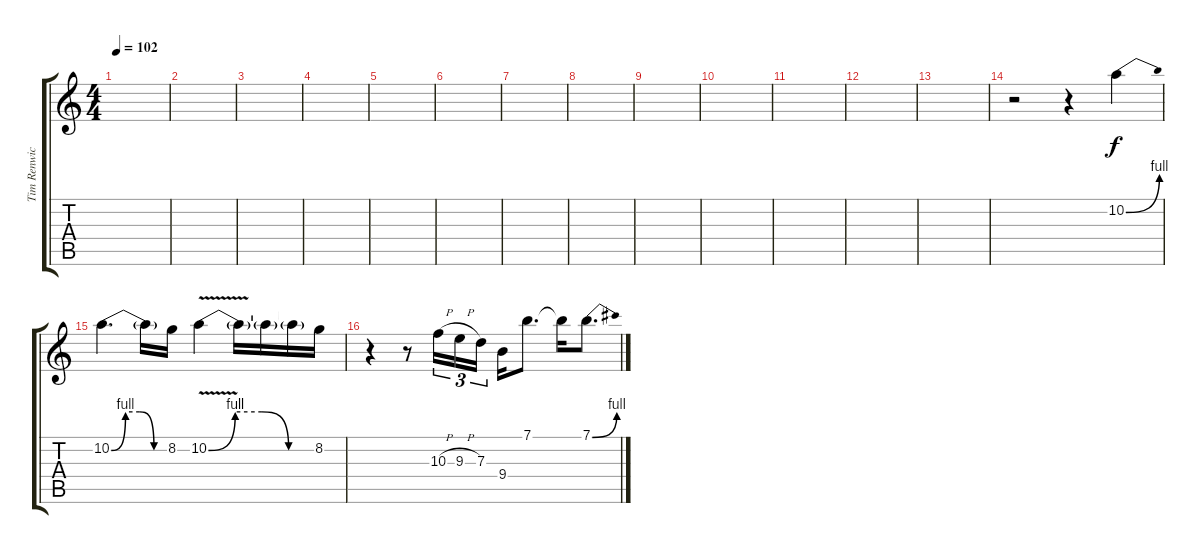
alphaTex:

\track ("Tim Renwick" "Tim Renwic") {instrument electricguitarjazz}
\staff {score tabs}
\tuning (E4 B3 G3 D3 A2 E2) {hide}
\ts (4 4)
\tempo 102
\clef g2
\ks c
|
|
|
|
|
|
|
|
|
|
|
|
|
r.2 r.4 10.2{be (bend 0 0 60 4)}.4 |
10.2{be (custom 0 0 15 4 30 4 45 0 60 0)}.4{d} 10.2{t}.16 8.2.16 10.2{be (custom 0 0 15 4 30 4 45 0 60 0) v}.4 10.2{t}.16 10.2{t}.16 10.2{t}.16 8.2.16 |
r.4 r.8 10.3{h}.16{tu (3 2)} 9.3{h}.16{tu (3 2)} 7.3.16{tu (3 2)} 9.4.16 7.1.8{d} 7.1{t}.16 7.1{be (bend 0 0 60 4)}.8{d}
